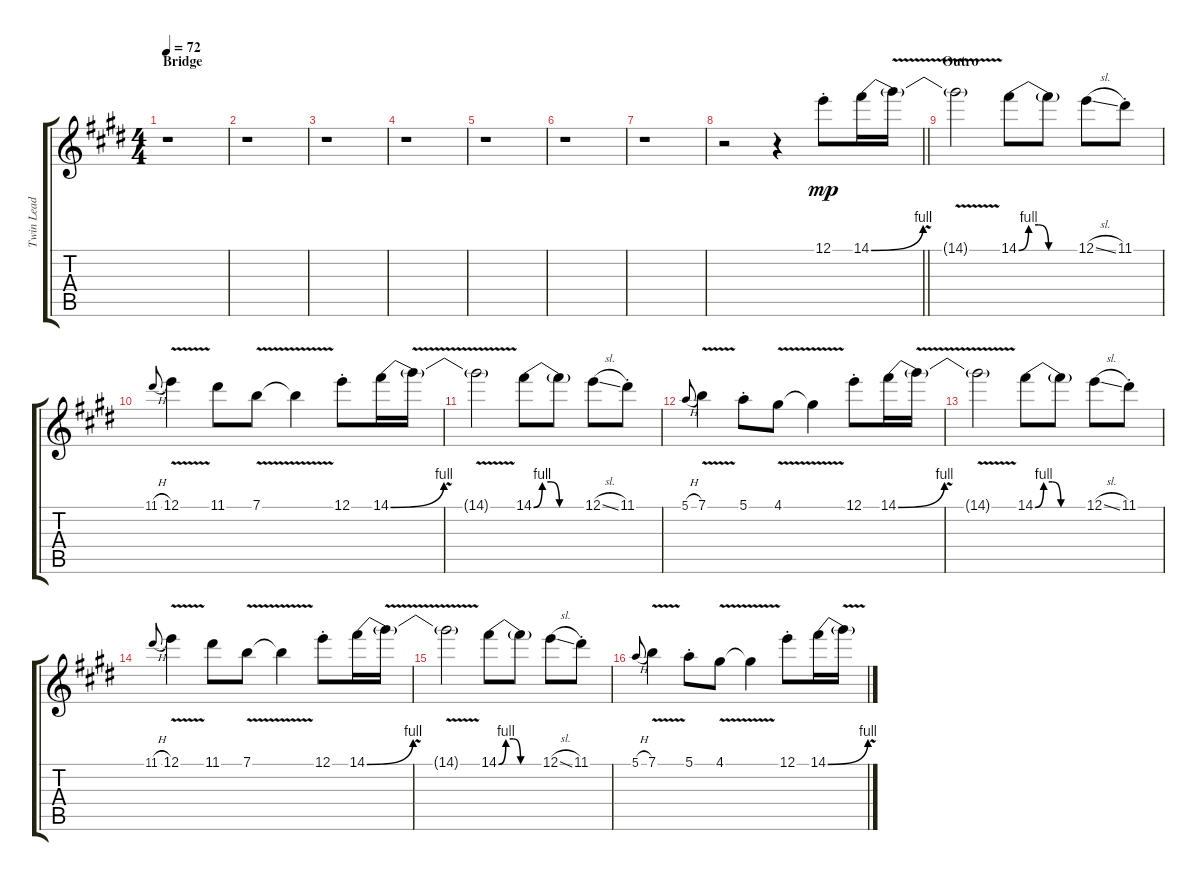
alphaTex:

\track ("Twin Lead 2" "Twin Lead ") {instrument electricguitarclean}
\staff {score tabs}
\tuning (E4 B3 G3 D3 A2 E2) {hide}
\ts (4 4)
\section ("" "Bridge")
\tempo 72
\clef g2
\ks e
r.1{dy mp} |
r.1 |
r.1 |
r.1 |
r.1 |
r.1 |
r.1 |
\barLineRight lightlight
r.2 r.4 12.1{st}.8 14.1{be (bend 0 0 60 4)}.16 14.1{v t}.16 |
\section ("" "Outro")
14.1{t}.2 14.1{be (custom 0 0 10 4 20 4 30 0 60 0)}.8 14.1{t}.8 12.1{sl}.8 11.1{st}.8 |
11.1{h}.8{gr onbeat} 12.1{v}.4 11.1.8 7.1{v}.8 7.1{t}.4 12.1{st}.8 14.1{be (bend 0 0 60 4)}.16 14.1{v t}.16 |
14.1{t}.2 14.1{be (custom 0 0 10 4 20 4 30 0 60 0)}.8 14.1{t}.8 12.1{sl}.8 11.1{st}.8 |
5.1{h}.8{gr onbeat} 7.1{v}.4 5.1{st}.8 4.1{v}.8 4.1{t}.4 12.1{st}.8 14.1{be (bend 0 0 60 4)}.16 14.1{v t}.16 |
14.1{t}.2 14.1{be (custom 0 0 10 4 20 4 30 0 60 0)}.8 14.1{t}.8 12.1{sl}.8 11.1{st}.8 |
11.1{h}.8{gr onbeat} 12.1{v}.4 11.1.8 7.1{v}.8 7.1{t}.4 12.1{st}.8 14.1{be (bend 0 0 60 4)}.16 14.1{v t}.16 |
14.1{t}.2 14.1{be (custom 0 0 10 4 20 4 30 0 60 0)}.8 14.1{t}.8 12.1{sl}.8 11.1{st}.8 |
5.1{h}.8{gr onbeat} 7.1{v}.4 5.1{st}.8 4.1{v}.8 4.1{t}.4 12.1{st}.8 14.1{be (bend 0 0 60 4)}.16 14.1{v t}.16
